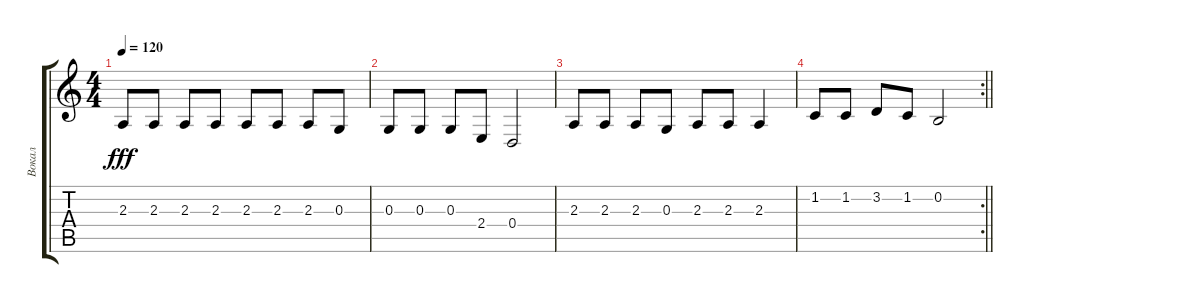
\track ("Вокал" "Вокал") {instrument tenorsax}
\staff {score tabs}
\tuning (E4 B3 G3 D3 A2 E2) {hide}
\ts (4 4)
\tempo 120
\clef g2
\ks c
2.3.8{dy fff} 2.3.8 2.3.8 2.3.8 2.3.8 2.3.8 2.3.8 0.3.8 |
0.3.8 0.3.8 0.3.8 2.4.8 0.4.2 |
2.3.8 2.3.8 2.3.8 0.3.8 2.3.8 2.3.8 2.3.4 |
\rc 2
\barLineRight lightlight
1.2.8 1.2.8 3.2.8 1.2.8 0.2.2
